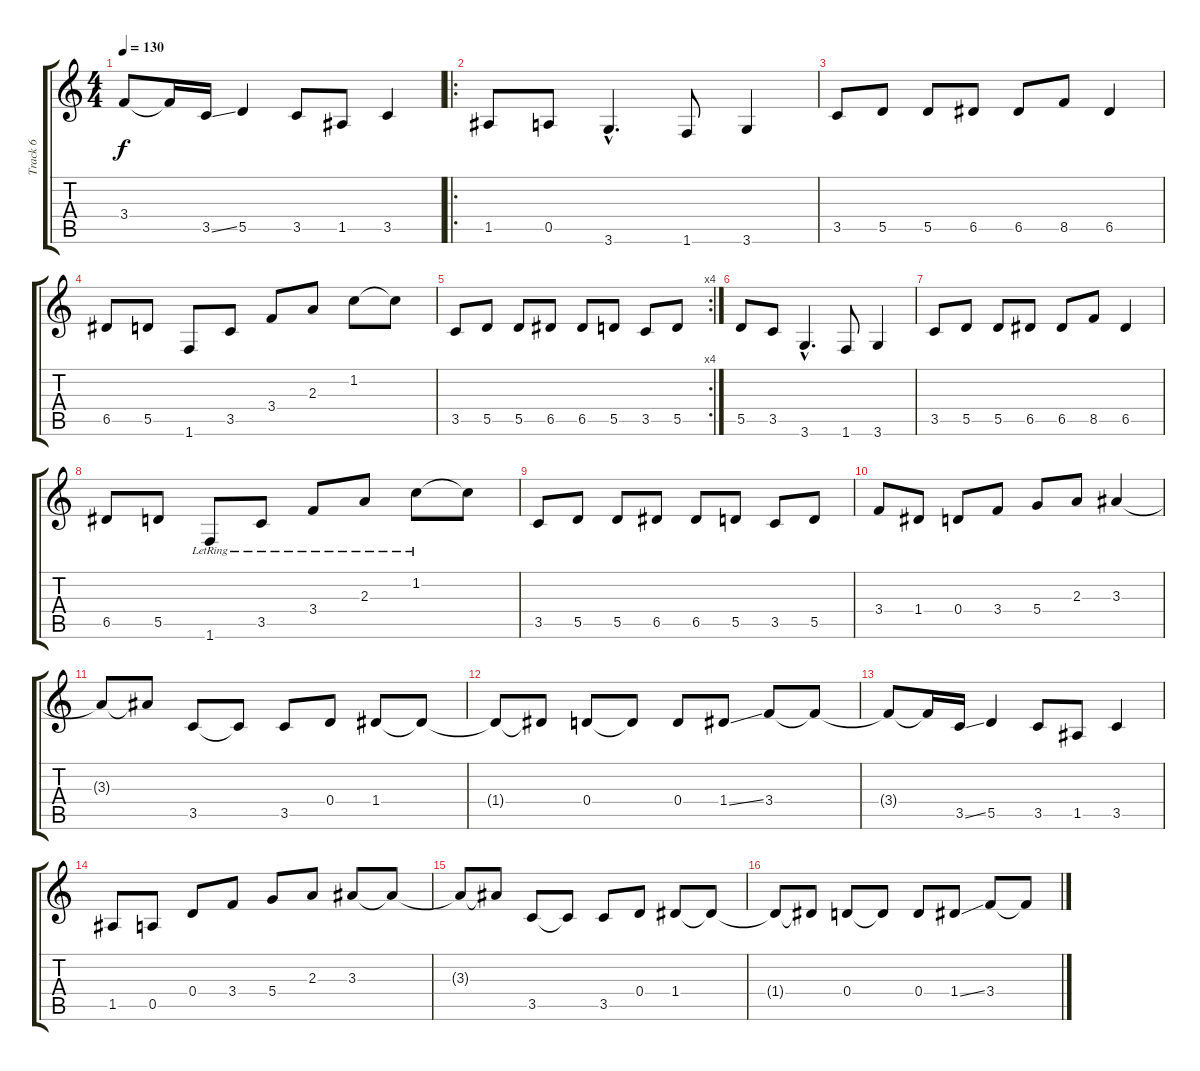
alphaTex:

\track ("Track 6" "Track 6") {instrument acousticguitarsteel}
\staff {score tabs}
\tuning (E4 B3 G3 D3 A2 E2) {hide}
\ts (4 4)
\tempo 130
\clef g2
\ks c
3.4{t}.8{dy f} 3.4{t}.16 3.5{ss}.16 5.5.4 3.5.8 1.5.8 3.5.4 |
\ro
1.5.8 0.5.8 3.6{hac}.4{d} 1.6.8 3.6.4 |
3.5.8 5.5.8 5.5.8 6.5.8 6.5.8 8.5.8 6.5.4 |
6.5.8 5.5.8 1.6.8 3.5.8 3.4.8 2.3.8 1.2.8 1.2{t}.8 |
\rc 4
3.5.8 5.5.8 5.5.8 6.5.8 6.5.8 5.5.8 3.5.8 5.5.8 |
5.5.8 3.5.8 3.6{hac}.4{d} 1.6.8 3.6.4 |
3.5.8 5.5.8 5.5.8 6.5.8 6.5.8 8.5.8 6.5.4 |
6.5.8 5.5.8 1.6{lr}.8 3.5{lr}.8 3.4{lr}.8 2.3{lr}.8 1.2{lr}.8 1.2{t}.8 |
3.5.8 5.5.8 5.5.8 6.5.8 6.5.8 5.5.8 3.5.8 5.5.8 |
3.4.8 1.4.8 0.4.8 3.4.8 5.4.8 2.3.8 3.3.4 |
3.3{t}.8 3.3{t}.8 3.5.8 3.5{t}.8 3.5.8 0.4.8 1.4.8 1.4{t}.8 |
1.4{t}.8 1.4{t}.8 0.4.8 0.4{t}.8 0.4.8 1.4{ss}.8 3.4.8 3.4{t}.8 |
3.4{t}.8 3.4{t}.16 3.5{ss}.16 5.5.4 3.5.8 1.5.8 3.5.4 |
1.5.8 0.5.8 0.4.8 3.4.8 5.4.8 2.3.8 3.3.8 3.3{t}.8 |
3.3{t}.8 3.3{t}.8 3.5.8 3.5{t}.8 3.5.8 0.4.8 1.4.8 1.4{t}.8 |
1.4{t}.8 1.4{t}.8 0.4.8 0.4{t}.8 0.4.8 1.4{ss}.8 3.4.8 3.4{t}.8
